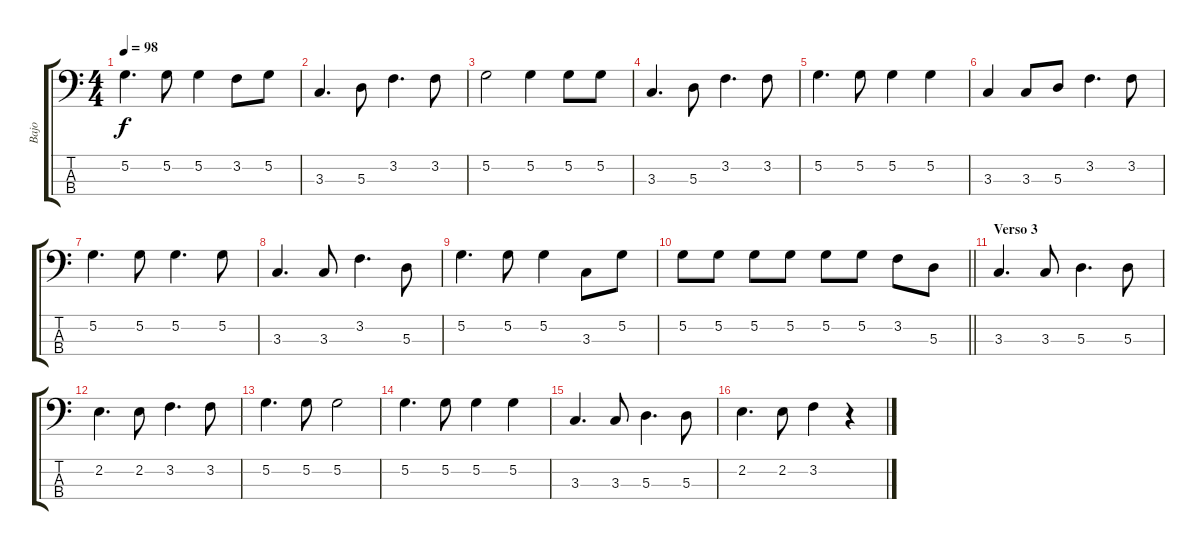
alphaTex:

\track ("Bajo" "Bajo") {instrument electricbasspick}
\staff {score tabs}
\tuning (G2 D2 A1 E1) {hide}
\ts (4 4)
\tempo 98
\clef f4
\ks c
5.2.4{d dy f} 5.2.8 5.2.4 3.2.8 5.2.8 |
3.3.4{d} 5.3.8 3.2.4{d} 3.2.8 |
5.2.2 5.2.4 5.2.8 5.2.8 |
3.3.4{d} 5.3.8 3.2.4{d} 3.2.8 |
5.2.4{d} 5.2.8 5.2.4 5.2.4 |
3.3.4 3.3.8 5.3.8 3.2.4{d} 3.2.8 |
5.2.4{d} 5.2.8 5.2.4{d} 5.2.8 |
3.3.4{d} 3.3.8 3.2.4{d} 5.3.8 |
5.2.4{d} 5.2.8 5.2.4 3.3.8 5.2.8 |
\barLineRight lightlight
5.2.8 5.2.8 5.2.8 5.2.8 5.2.8 5.2.8 3.2.8 5.3.8 |
\section ("" "Verso 3")
3.3.4{d} 3.3.8 5.3.4{d} 5.3.8 |
2.2.4{d} 2.2.8 3.2.4{d} 3.2.8 |
5.2.4{d} 5.2.8 5.2.2 |
5.2.4{d} 5.2.8 5.2.4 5.2.4 |
3.3.4{d} 3.3.8 5.3.4{d} 5.3.8 |
2.2.4{d} 2.2.8 3.2.4 r.4
